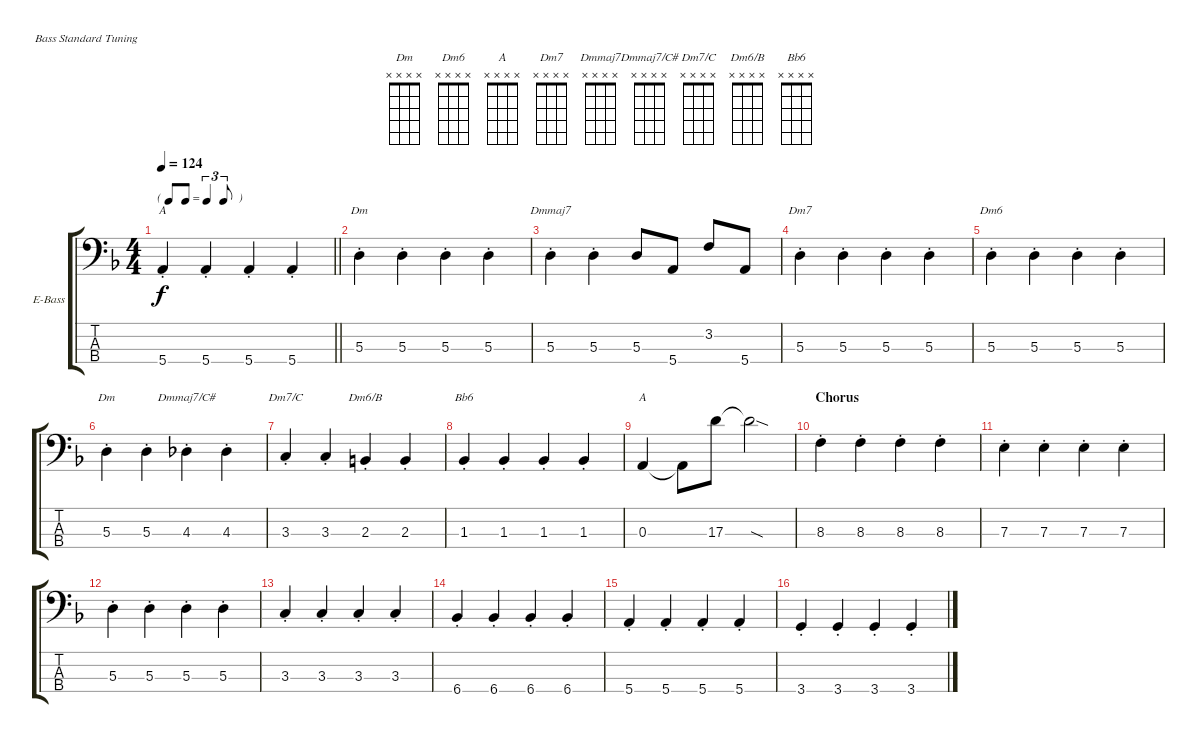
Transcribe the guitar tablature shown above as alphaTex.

\defaultSystemsLayout 4
\bracketExtendMode groupsimilarinstruments
\firstSystemTrackNameOrientation horizontal
\otherSystemsTrackNameOrientation horizontal
\track ("Bass" "E-Bass") {instrument electricbassfinger}
\staff {score tabs}
\tuning (G2 D2 A1 E1)
\chord ("Dm" x x x x)
\chord ("Dm6" x x x x)
\chord ("A" x x x x)
\chord ("Dm7" x x x x)
\chord ("Dmmaj7" x x x x)
\chord ("Dmmaj7/C#" x x x x)
\chord ("Dm7/C" x x x x)
\chord ("Dm6/B" x x x x)
\chord ("Bb6" x x x x)
\ts (4 4)
\tf triplet8th
\tempo 124
\clef f4
\barLineRight lightlight
\ks dminor
5.4{st}.4{ch "A" dy f} 5.4{st}.4 5.4{st}.4 5.4{st}.4 |
5.3{st}.4{ch "Dm"} 5.3{st}.4 5.3{st}.4 5.3{st}.4 |
5.3{st}.4{ch "Dmmaj7"} 5.3{st}.4 5.3.8 5.4.8 3.2.8 5.4.8 |
5.3{st}.4{ch "Dm7"} 5.3{st}.4 5.3{st}.4 5.3{st}.4 |
5.3{st}.4{ch "Dm6"} 5.3{st}.4 5.3{st}.4 5.3{st}.4 |
5.3{st}.4{ch "Dm"} 5.3{st}.4 4.3{st}.4{ch "Dmmaj7/C#"} 4.3{st}.4 |
3.3{st}.4{ch "Dm7/C"} 3.3{st}.4 2.3{st}.4{ch "Dm6/B"} 2.3{st}.4 |
1.3{st}.4{ch "Bb6"} 1.3{st}.4 1.3{st}.4 1.3{st}.4 |
0.3.4{ch "A"} 0.3{t}.8 17.3.8 17.3{sod t}.2 |
\section ("" "Chorus")
8.3{st}.4 8.3{st}.4 8.3{st}.4 8.3{st}.4 |
7.3{st}.4 7.3{st}.4 7.3{st}.4 7.3{st}.4 |
5.3{st}.4 5.3{st}.4 5.3{st}.4 5.3{st}.4 |
3.3{st}.4 3.3{st}.4 3.3{st}.4 3.3{st}.4 |
6.4{st}.4 6.4{st}.4 6.4{st}.4 6.4{st}.4 |
5.4{st}.4 5.4{st}.4 5.4{st}.4 5.4{st}.4 |
3.4{st}.4 3.4{st}.4 3.4{st}.4 3.4{st}.4
